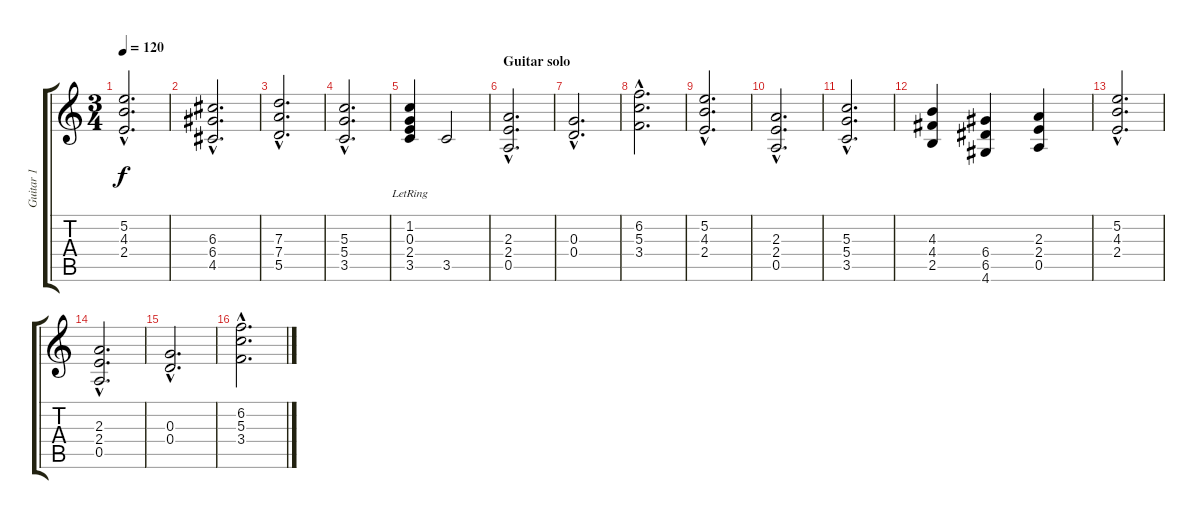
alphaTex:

\track ("Guitar 1" "Guitar 1") {instrument distortionguitar}
\staff {score tabs}
\tuning (E4 B3 G3 D3 A2 E2) {hide}
\ts (3 4)
\tempo 120
\clef g2
\ks c
(5.2{hac} 4.3{hac} 2.4{hac}).2{d dy f} |
(6.3{hac} 6.4{hac} 4.5{hac}).2{d} |
(7.3{hac} 7.4{hac} 5.5{hac}).2{d} |
(5.3{hac} 5.4{hac} 3.5{hac}).2{d} |
(1.2{lr} 0.3{lr} 2.4{lr} 3.5{lr}).4 3.5.2 |
\section ("" "Guitar solo")
(2.3{hac} 2.4{hac} 0.5{hac}).2{d} |
(0.3{hac} 0.4{hac}).2{d} |
(6.2{hac} 5.3{hac} 3.4{hac}).2{d} |
(5.2{hac} 4.3{hac} 2.4{hac}).2{d} |
(2.3{hac} 2.4{hac} 0.5{hac}).2{d} |
(5.3{hac} 5.4{hac} 3.5{hac}).2{d} |
(4.3 4.4 2.5).4 (6.4 6.5 4.6).4 (2.3 2.4 0.5).4 |
(5.2{hac} 4.3{hac} 2.4{hac}).2{d} |
(2.3{hac} 2.4{hac} 0.5{hac}).2{d} |
(0.3{hac} 0.4{hac}).2{d} |
(6.2{hac} 5.3{hac} 3.4{hac}).2{d}
